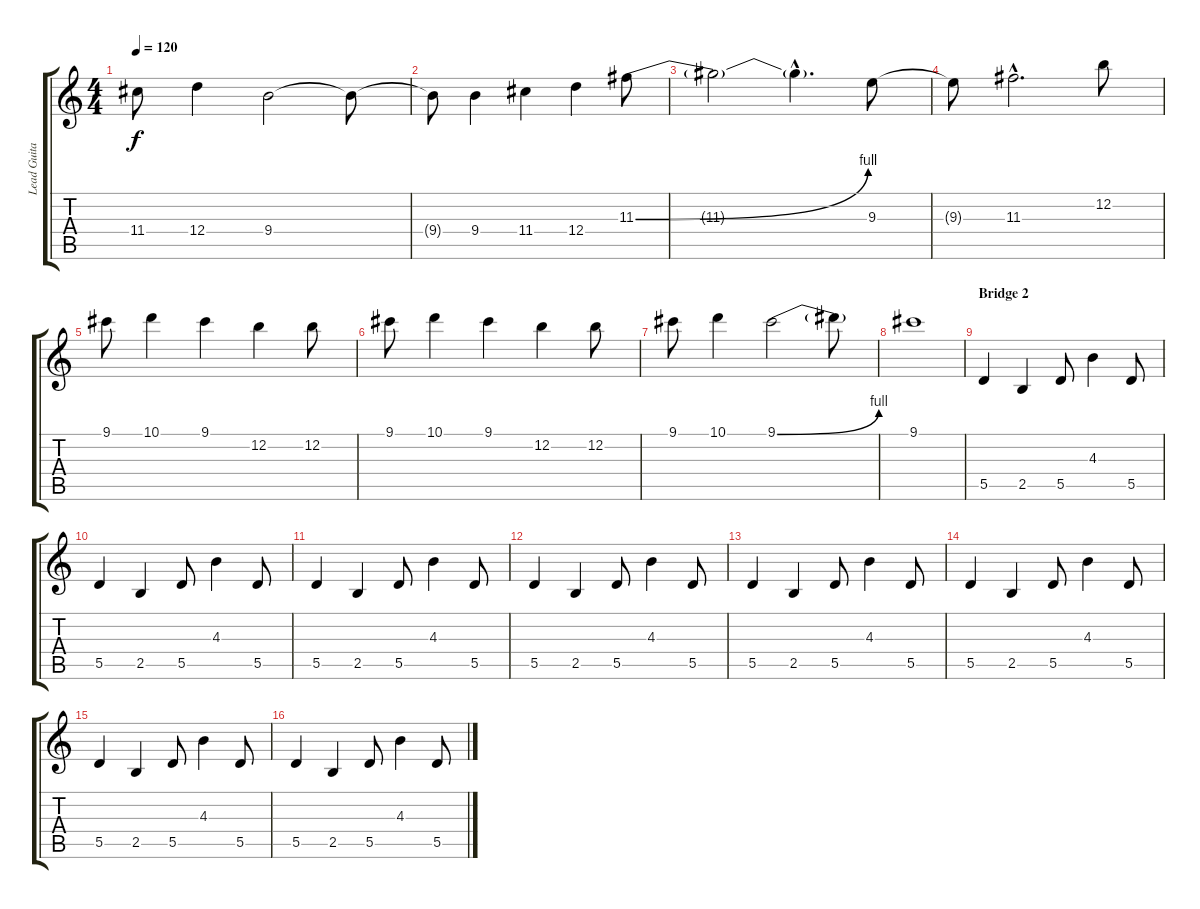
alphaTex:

\track ("Lead Guitar" "Lead Guita") {instrument overdrivenguitar}
\staff {score tabs}
\tuning (E4 B3 G3 D3 A2 D2) {hide}
\ts (4 4)
\tempo 120
\clef g2
\ks c
11.4{t}.8{dy f} 12.4.4 9.4.2 9.4{t}.8 |
9.4{t}.8 9.4.4 11.4.4 12.4.4 11.3{be (bend 0 0 60 4)}.8 |
11.3{t}.2 11.3{hac t}.4{d} 9.3.8 |
9.3{t}.8 11.3{hac}.2{d} 12.2.8 |
9.1.8 10.1.4 9.1.4 12.2.4 12.2.8 |
9.1.8 10.1.4 9.1.4 12.2.4 12.2.8 |
9.1.8 10.1.4 9.1{be (bend 0 0 60 4)}.2 9.1{t}.8 |
9.1.1 |
\section ("" "Bridge 2")
5.5.4{instrument electricguitarclean} 2.5.4 5.5.8 4.3.4 5.5.8 |
5.5.4{instrument electricguitarclean} 2.5.4 5.5.8 4.3.4 5.5.8 |
5.5.4{instrument electricguitarclean} 2.5.4 5.5.8 4.3.4 5.5.8 |
5.5.4{instrument electricguitarclean} 2.5.4 5.5.8 4.3.4 5.5.8 |
5.5.4{instrument electricguitarclean} 2.5.4 5.5.8 4.3.4 5.5.8 |
5.5.4{instrument electricguitarclean} 2.5.4 5.5.8 4.3.4 5.5.8 |
5.5.4{instrument electricguitarclean} 2.5.4 5.5.8 4.3.4 5.5.8 |
5.5.4{instrument electricguitarclean} 2.5.4 5.5.8 4.3.4 5.5.8
